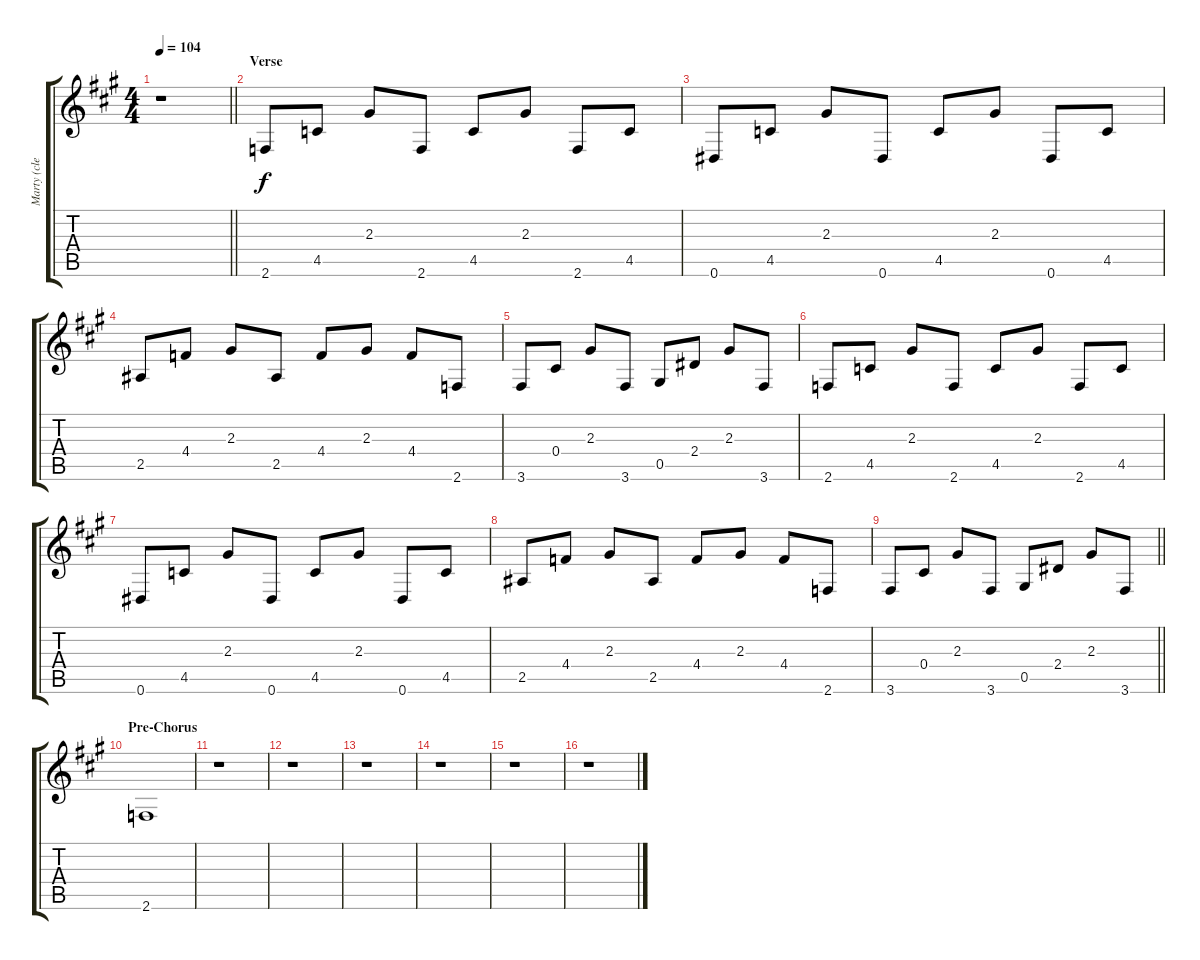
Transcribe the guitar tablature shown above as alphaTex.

\track ("Marty (clean)" "Marty (cle") {instrument acousticguitarnylon}
\staff {score tabs}
\tuning (Eb4 Bb3 Gb3 Db3 Ab2 Eb2) {hide}
\ts (4 4)
\tempo 104
\clef g2
\barLineRight lightlight
\ks a
r.1{dy f} |
\section ("" "Verse")
2.6.8{volume 6 balance 16} 4.5.8 2.3.8 2.6.8 4.5.8 2.3.8 2.6.8 4.5.8 |
0.6.8 4.5.8 2.3.8 0.6.8 4.5.8 2.3.8 0.6.8 4.5.8 |
2.5.8 4.4.8 2.3.8 2.5.8 4.4.8 2.3.8 4.4.8 2.6.8 |
3.6.8 0.4.8 2.3.8 3.6.8 0.5.8 2.4.8 2.3.8 3.6.8 |
2.6.8 4.5.8 2.3.8 2.6.8 4.5.8 2.3.8 2.6.8 4.5.8 |
0.6.8 4.5.8 2.3.8 0.6.8 4.5.8 2.3.8 0.6.8 4.5.8 |
2.5.8 4.4.8 2.3.8 2.5.8 4.4.8 2.3.8 4.4.8 2.6.8 |
\barLineRight lightlight
3.6.8 0.4.8 2.3.8 3.6.8 0.5.8 2.4.8 2.3.8 3.6.8 |
\section ("" "Pre-Chorus")
2.6.1 |
r.1{balance 8} |
r.1 |
r.1 |
r.1 |
r.1 |
r.1
